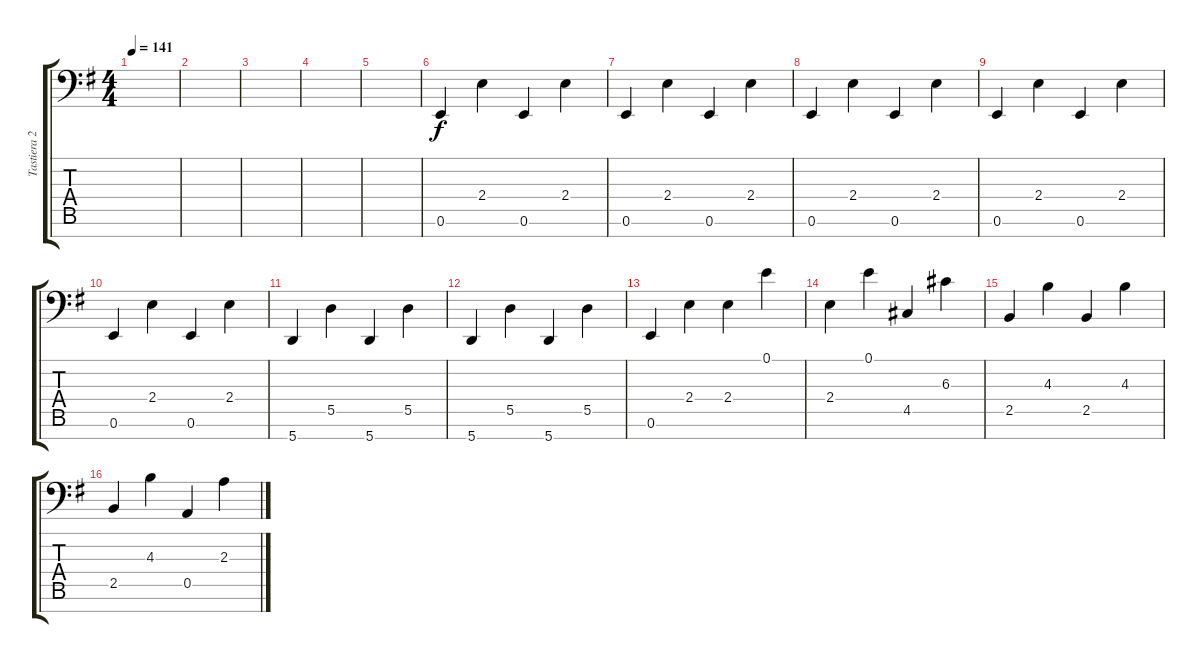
\track ("Tastiera 2" "Tastiera 2") {instrument synthbrass1}
\staff {score tabs}
\tuning (E4 B3 G3 D3 A2 E2 A1) {hide}
\ts (4 4)
\tempo 141
\clef f4
\ks eminor
|
|
|
|
|
0.6.4 2.4.4 0.6.4 2.4.4 |
0.6.4 2.4.4 0.6.4 2.4.4 |
0.6.4 2.4.4 0.6.4 2.4.4 |
0.6.4 2.4.4 0.6.4 2.4.4 |
0.6.4 2.4.4 0.6.4 2.4.4 |
5.7.4 5.5.4 5.7.4 5.5.4 |
5.7.4 5.5.4 5.7.4 5.5.4 |
0.6.4 2.4.4 2.4.4 0.1.4 |
2.4.4 0.1.4 4.5.4 6.3.4 |
2.5.4 4.3.4 2.5.4 4.3.4 |
2.5.4 4.3.4 0.5.4 2.3.4
